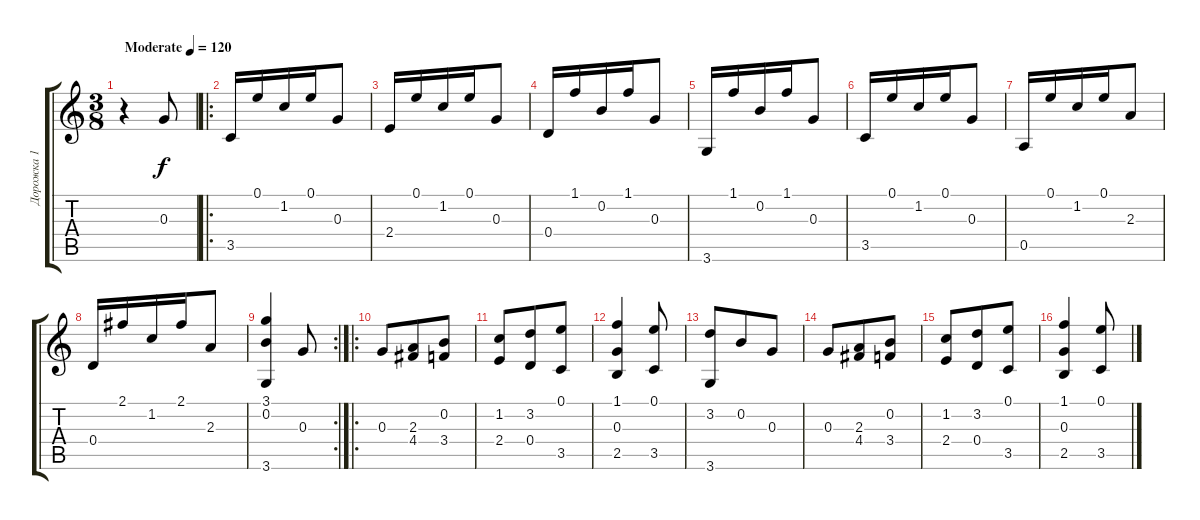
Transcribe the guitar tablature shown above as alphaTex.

\track ("Дорожка 1" "Дорожка 1") {instrument acousticguitarnylon}
\staff {score tabs}
\tuning (E4 B3 G3 D3 A2 E2) {hide}
\ts (3 8)
\tempo (120 "Moderate")
\clef g2
\ks c
r.4{dy f instrument acousticguitarnylon} 0.3.8 |
\ro
3.5.16 0.1.16 1.2.16 0.1.16 0.3.8 |
2.4.16 0.1.16 1.2.16 0.1.16 0.3.8 |
0.4.16 1.1.16 0.2.16 1.1.16 0.3.8 |
3.6.16 1.1.16 0.2.16 1.1.16 0.3.8 |
3.5.16 0.1.16 1.2.16 0.1.16 0.3.8 |
0.5.16 0.1.16 1.2.16 0.1.16 2.3.8 |
0.4.16 2.1.16 1.2.16 2.1.16 2.3.8 |
\rc 2
(3.1 0.2 3.6).4 0.3.8 |
\ro
0.3.8 (2.3 4.4).8 (0.2 3.4).8 |
(1.2 2.4).8 (3.2 0.4).8 (0.1 3.5).8 |
(1.1 0.3 2.5).4 (0.1 3.5).8 |
(3.2 3.6).8 0.2.8 0.3.8 |
0.3.8 (2.3 4.4).8 (0.2 3.4).8 |
(1.2 2.4).8 (3.2 0.4).8 (0.1 3.5).8 |
(1.1 0.3 2.5).4 (0.1 3.5).8
